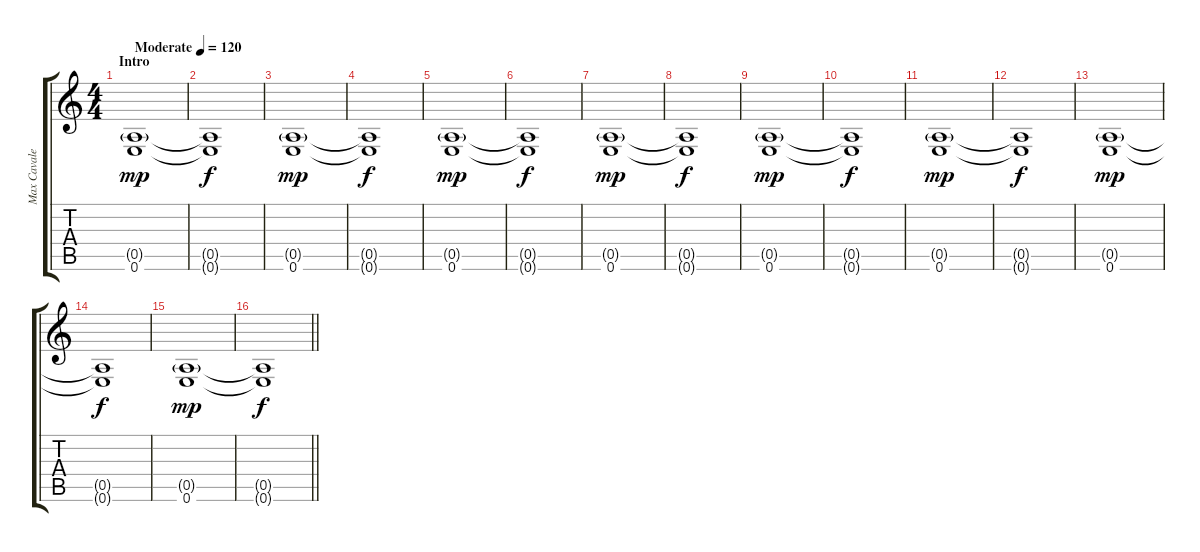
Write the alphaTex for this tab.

\track ("Max Cavalera" "Max Cavale") {instrument distortionguitar}
\staff {score tabs}
\tuning (E4 B3 G3 D3 A2 E2) {hide}
\ts (4 4)
\section ("" "Intro")
\tempo (120 "Moderate")
\clef g2
\ks c
(0.5{g} 0.6).1{dy mp instrument distortionguitar} |
(0.5{t} 0.6{t}).1{dy f} |
(0.5{g} 0.6).1{dy mp} |
(0.5{t} 0.6{t}).1{dy f} |
(0.5{g} 0.6).1{dy mp} |
(0.5{t} 0.6{t}).1{dy f} |
(0.5{g} 0.6).1{dy mp} |
(0.5{t} 0.6{t}).1{dy f} |
(0.5{g} 0.6).1{dy mp} |
(0.5{t} 0.6{t}).1{dy f} |
(0.5{g} 0.6).1{dy mp} |
(0.5{t} 0.6{t}).1{dy f} |
(0.5{g} 0.6).1{dy mp} |
(0.5{t} 0.6{t}).1{dy f} |
(0.5{g} 0.6).1{dy mp} |
\barLineRight lightlight
(0.5{t} 0.6{t}).1{dy f}
